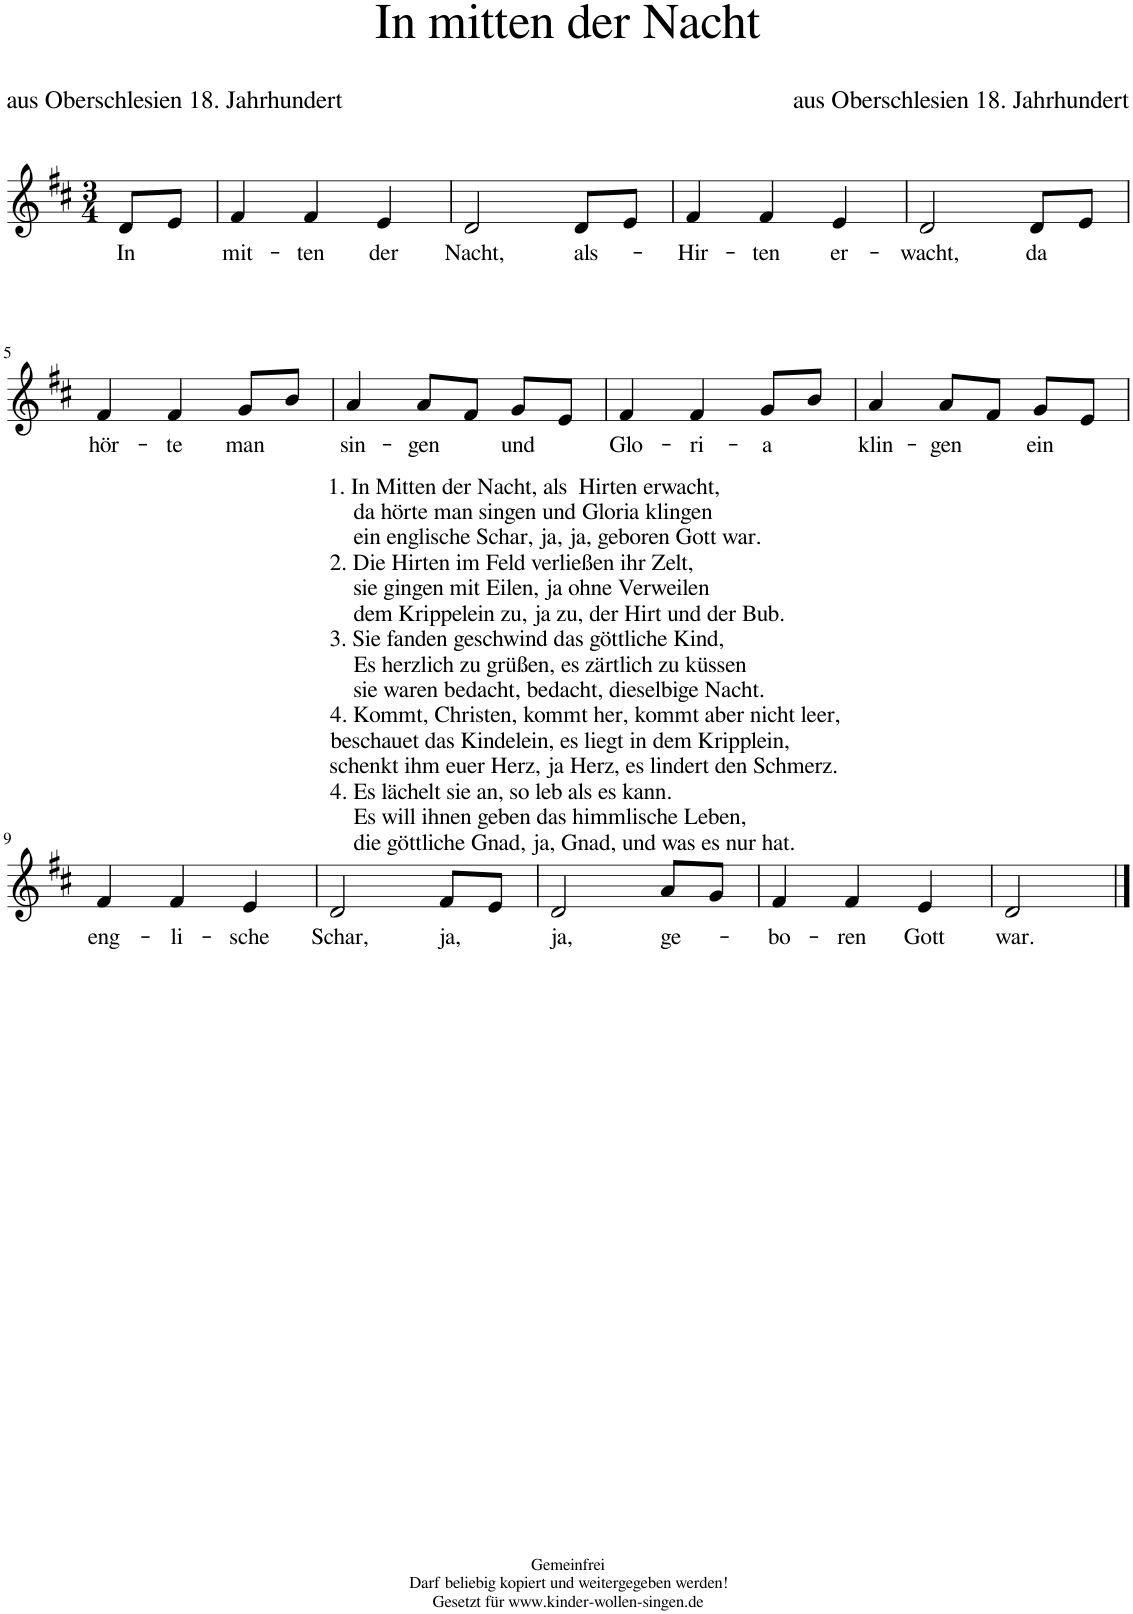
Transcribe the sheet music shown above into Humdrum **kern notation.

**kern	**text
*part1	*part1
*staff1	*staff1
*I"Voice	*
*clefG2	*
*k[f#c#]	*
*M3/4	*
=	=
!	!LO:LY:b
8d/L	In
8e/J	.
=1	=1
!	!LO:LY:b
4f#/	mit-
!	!LO:LY:b
4f#/	-ten
!	!LO:LY:b
4e/	der
=2	=2
!	!LO:LY:b
2d/	Nacht,
!	!LO:LY:b
8d/L	als-
8e/J	.
=3	=3
!	!LO:LY:b
4f#/	-Hir-
!	!LO:LY:b
4f#/	-ten
!	!LO:LY:b
4e/	er-
=4	=4
!	!LO:LY:b
2d/	-wacht,
!	!LO:LY:b
8d/L	da
8e/J	.
!!LO:LB:g=z
=5	=5
!	!LO:LY:b
4f#/	hör-
!	!LO:LY:b
4f#/	-te
!	!LO:LY:b
8g/L	man
8b/J	.
=6	=6
!	!LO:LY:b
4a/	sin-
!	!LO:LY:b
8a/L	-gen
8f#/J	.
!	!LO:LY:b
8g/L	und
8e/J	.
=7	=7
!	!LO:LY:b
4f#/	Glo-
!	!LO:LY:b
4f#/	-ri-
!	!LO:LY:b
8g/L	-a
8b/J	.
=8	=8
!	!LO:LY:b
4a/	klin-
!	!LO:LY:b
8a/L	-gen
8f#/J	.
!	!LO:LY:b
8g/L	ein
8e/J	.
!!LO:LB:g=z
=9	=9
!	!LO:LY:b
4f#/	eng-
!	!LO:LY:b
4f#/	-li-
!	!LO:LY:b
4e/	-sche
=10	=10
!LO:TX:a:t=1. In Mitten der Nacht, als  Hirten erwacht,	!
!LO:TX:a:t=da hörte man singen und Gloria klingen	!
!LO:TX:a:t=ein englische Schar, ja, ja, geboren Gott war.	!
!LO:TX:a:t=2. Die Hirten im Feld verließen ihr Zelt,	!
!LO:TX:a:t=sie gingen mit Eilen, ja ohne Verweilen	!
!LO:TX:a:t=dem Krippelein zu, ja zu, der Hirt und der Bub.	!
!LO:TX:a:t=3. Sie fanden geschwind das göttliche Kind,	!
!LO:TX:a:t=Es herzlich zu grüßen, es zärtlich zu küssen	!
!LO:TX:a:t=sie waren bedacht, bedacht, dieselbige Nacht.	!
!LO:TX:a:t=4. Kommt, Christen, kommt her, kommt aber nicht leer,	!
!LO:TX:a:t=beschauet das Kindelein, es liegt in dem Kripplein,	!
!LO:TX:a:t=schenkt ihm euer Herz, ja Herz, es lindert den Schmerz.	!
!LO:TX:a:t=4. Es lächelt sie an, so leb als es kann.	!
!LO:TX:a:t=Es will ihnen geben das himmlische Leben,	!
!LO:TX:a:t=die göttliche Gnad, ja, Gnad, und was es nur hat.	!
!	!LO:LY:b
2d/	Schar,
!	!LO:LY:b
8f#/L	ja,
8e/J	.
=11	=11
!	!LO:LY:b
2d/	ja,
!	!LO:LY:b
8a/L	ge-
8g/J	.
=12	=12
!	!LO:LY:b
4f#/	-bo-
!	!LO:LY:b
4f#/	-ren
!	!LO:LY:b
4e/	Gott
=12X1	=12X1
!	!LO:LY:b
2d/	war.
==	==
*-	*-
